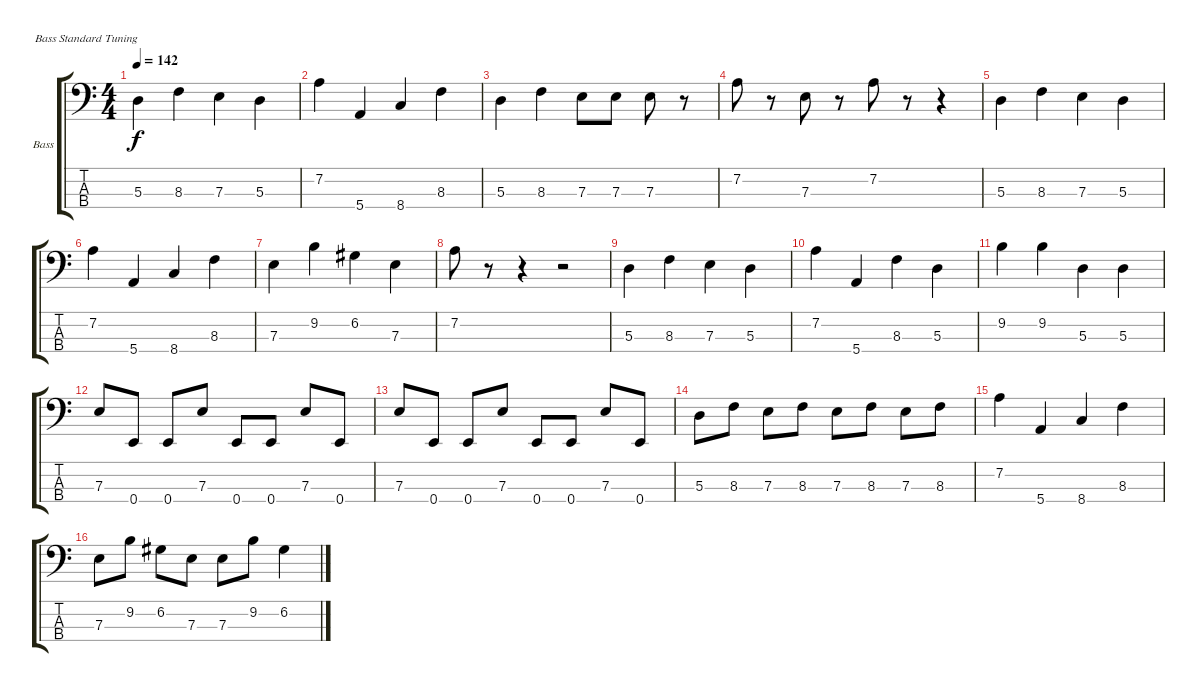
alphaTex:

\defaultSystemsLayout 4
\bracketExtendMode groupsimilarinstruments
\firstSystemTrackNameOrientation horizontal
\otherSystemsTrackNameOrientation horizontal
\track ("Bass" "Bass") {instrument electricbassfinger}
\staff {score tabs}
\tuning (G2 D2 A1 E1)
\ts (4 4)
\tempo 142
\clef f4
\scale
0.333333
\ks c
5.3.4{dy f} 8.3.4 7.3.4 5.3.4 |
\scale
0.333333 7.2.4 5.4.4 8.4.4 8.3.4 |
\scale
0.333333 5.3.4 8.3.4 7.3.8 7.3.8 7.3.8 r.8 |
\scale
0.333333 7.2.8 r.8 7.3.8 r.8 7.2.8 r.8 r.4 |
\scale
0.333333 5.3.4 8.3.4 7.3.4 5.3.4 |
\scale
0.333333 7.2.4 5.4.4 8.4.4 8.3.4 |
\scale
0.333333 7.3.4 9.2.4 6.2.4 7.3.4 |
\scale
0.333333 7.2.8 r.8 r.4 r.2 |
\scale
0.333333 5.3.4 8.3.4 7.3.4 5.3.4 |
\scale
0.333333 7.2.4 5.4.4 8.3.4 5.3.4 |
\scale
0.333333 9.2.4 9.2.4 5.3.4 5.3.4 |
\scale
0.333333 7.3.8 0.4.8 0.4.8 7.3.8 0.4.8 0.4.8 7.3.8 0.4.8 |
\scale
0.333333 7.3.8 0.4.8 0.4.8 7.3.8 0.4.8 0.4.8 7.3.8 0.4.8 |
\scale
0.333333 5.3.8 8.3.8 7.3.8 8.3.8 7.3.8 8.3.8 7.3.8 8.3.8 |
\scale
0.333333 7.2.4 5.4.4 8.4.4 8.3.4 |
\scale
0.333333 7.3.8 9.2.8 6.2.8 7.3.8 7.3.8 9.2.8 6.2.4
